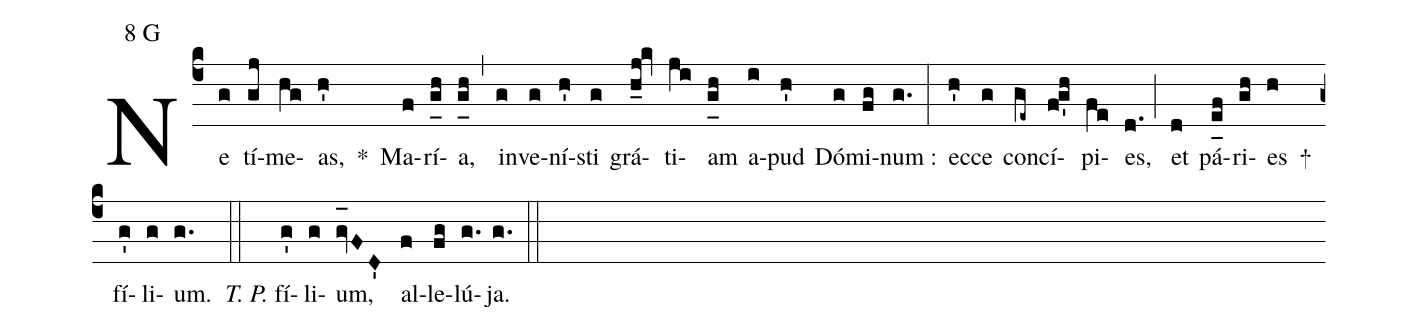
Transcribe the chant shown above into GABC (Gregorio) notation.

mode:8 G;
%%
(c4) Ne(g) tí(gj)me(hg)as,(h') *() Ma(f)rí(g_[uh:l]h)a,(g_[uh:l]h) (,) in(g)ve(g)ní(h')sti(g) grá(h_j!kv)ti(ji)am(g_[uh:l]h) a(i)pud(h') Dó(g)mi(fg)num :(g.) (:) ec(h')ce(g) con(ge~)cí(fg'h)pi(fe)es,(d.) (;) et(d) pá(e_[uh:l]f)ri(gh)es(h) +() fí(g')li(g)um.(g.) (::) <i>T. P.</i> fí(g')li(g)um,(gv_[oh:h]FD') al(f)le(fg)lú(g.)ja.(g.) (::)
